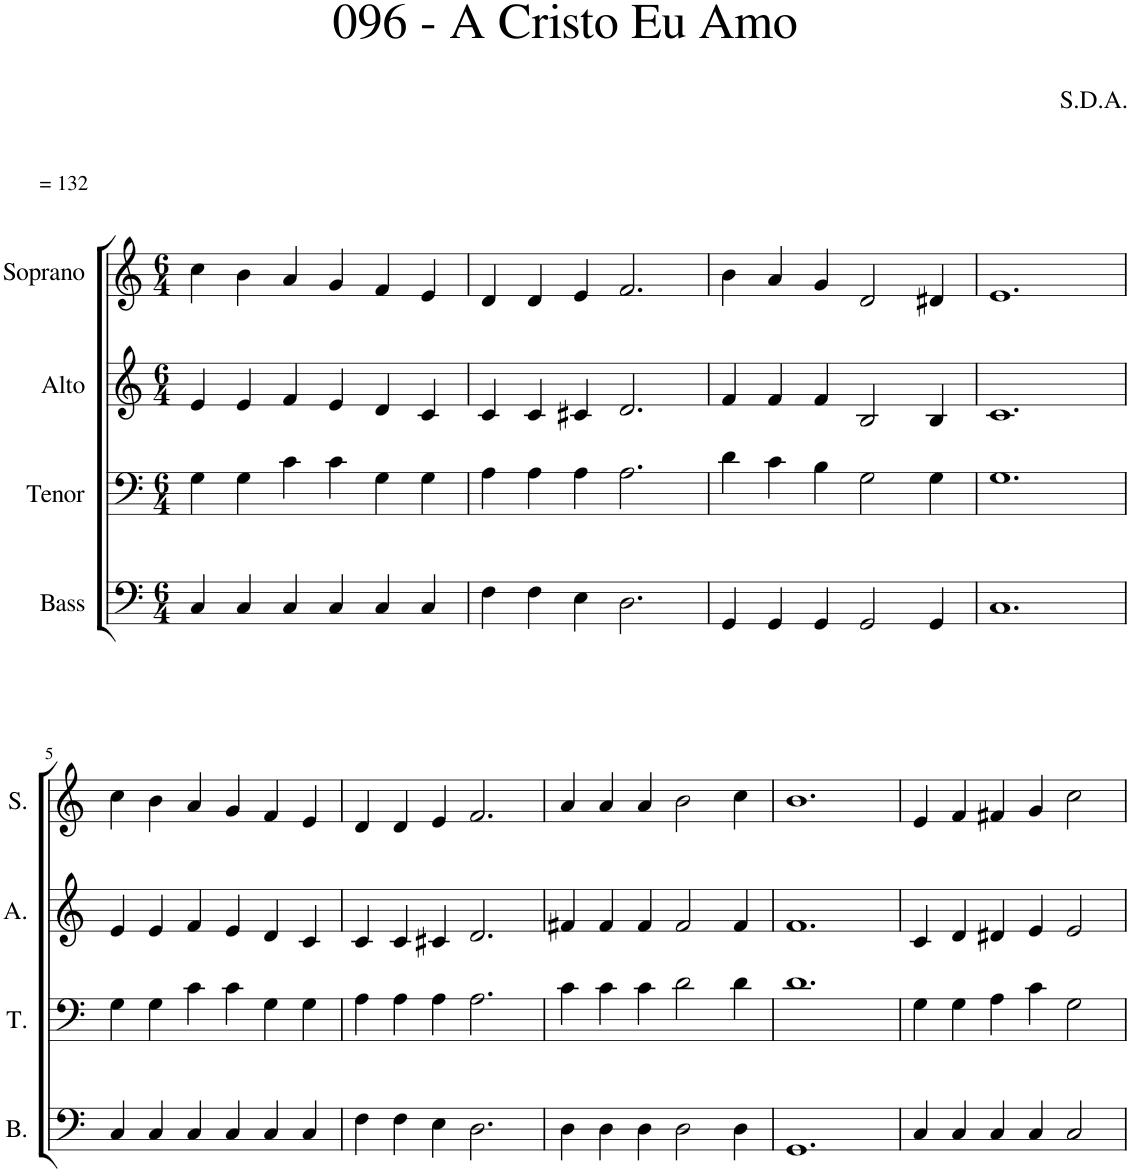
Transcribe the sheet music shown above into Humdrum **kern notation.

**kern	**kern	**kern	**kern
*part4	*part3	*part2	*part1
*staff4	*staff3	*staff2	*staff1
*I"Bass	*I"Tenor	*I"Alto	*I"Soprano
*I'B.	*I'T.	*I'A.	*I'S.
*clefF4	*clefF4	*clefG2	*clefG2
*k[]	*k[]	*k[]	*k[]
*M6/4	*M6/4	*M6/4	*M6/4
=1	=1	=1	=1
!	!	!	!LO:TX:a:t== 132
4C/	4G\	4e/	4cc\
4C/	4G\	4e/	4b\
4C/	4c\	4f/	4a/
4C/	4c\	4e/	4g/
4C/	4G\	4d/	4f/
4C/	4G\	4c/	4e/
=2	=2	=2	=2
4F\	4A\	4c/	4d/
4F\	4A\	4c/	4d/
4E\	4A\	4c#X/	4e/
2.D\	2.A\	2.d/	2.f/
=3	=3	=3	=3
4GG/	4d\	4f/	4b\
4GG/	4c\	4f/	4a/
4GG/	4B\	4f/	4g/
2GG/	2G\	2B/	2d/
4GG/	4G\	4B/	4d#X/
=4	=4	=4	=4
1.C	1.G	1.c	1.e
!!LO:LB:g=z
=5	=5	=5	=5
4C/	4G\	4e/	4cc\
4C/	4G\	4e/	4b\
4C/	4c\	4f/	4a/
4C/	4c\	4e/	4g/
4C/	4G\	4d/	4f/
4C/	4G\	4c/	4e/
=6	=6	=6	=6
4F\	4A\	4c/	4d/
4F\	4A\	4c/	4d/
4E\	4A\	4c#X/	4e/
2.D\	2.A\	2.d/	2.f/
=7	=7	=7	=7
4D\	4c\	4f#X/	4a/
4D\	4c\	4f#/	4a/
4D\	4c\	4f#/	4a/
2D\	2d\	2f#/	2b\
4D\	4d\	4f#/	4cc\
=8	=8	=8	=8
1.GG	1.d	1.f	1.b
=9	=9	=9	=9
4C/	4G\	4c/	4e/
4C/	4G\	4d/	4f/
4C/	4A\	4d#X/	4f#X/
4C/	4c\	4e/	4g/
2C/	2G\	2e/	2cc\
=	=	=	=
*-	*-	*-	*-
